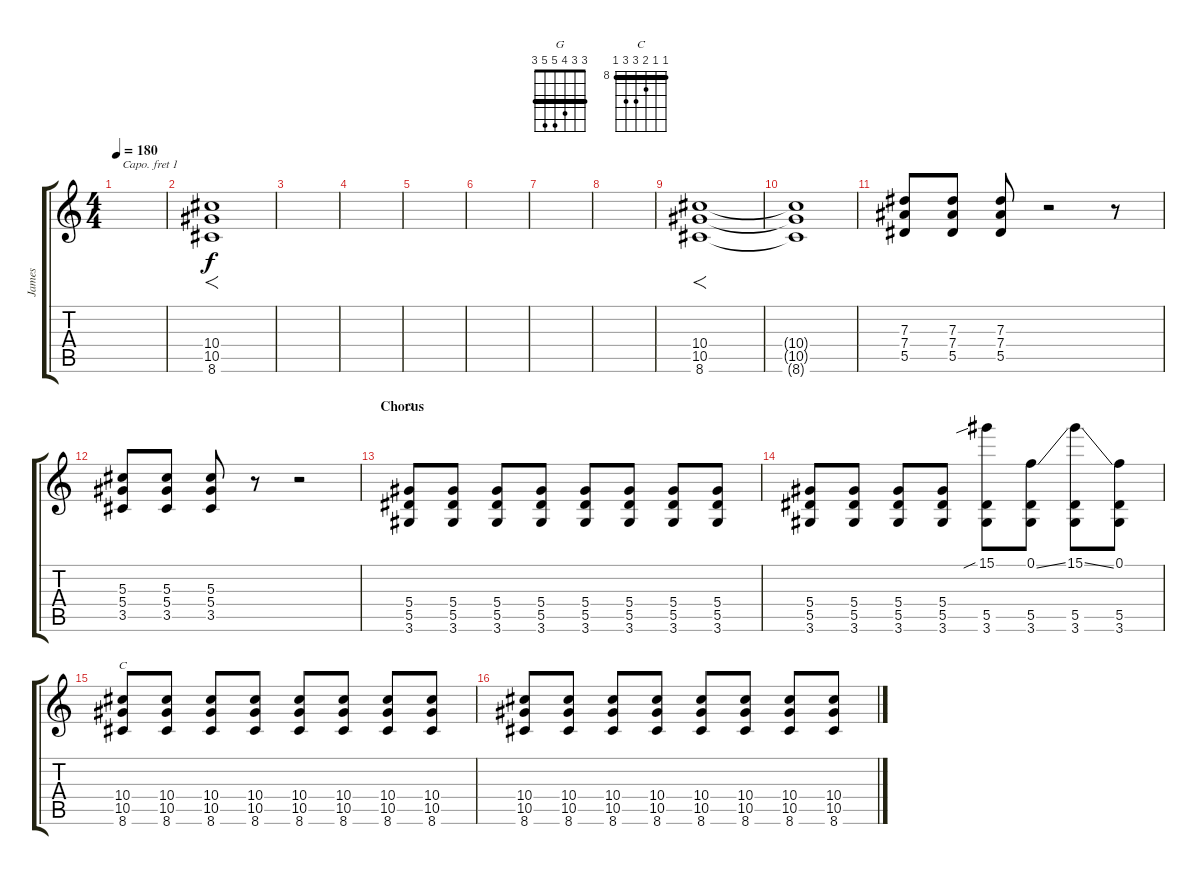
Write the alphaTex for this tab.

\track ("James" "James") {instrument distortionguitar}
\staff {score tabs}
\capo 1
\tuning (E4 B3 G3 D3 A2 E2) {hide}
\chord ("G" 3 3 4 5 5 3) {barre 3}
\chord ("C" 8 8 9 10 10 8) {firstfret 8 barre 8}
\ts (4 4)
\tempo 180
\clef g2
\ks c
|
(10.4 10.5 8.6).1{f} |
|
|
|
|
|
|
(10.4 10.5 8.6).1{f} |
(10.4{t} 10.5{t} 8.6{t}).1 |
(7.3 7.4 5.5).8 (7.3 7.4 5.5).8 (7.3 7.4 5.5).8 r.2 r.8 |
(5.3 5.4 3.5).8 (5.3 5.4 3.5).8 (5.3 5.4 3.5).8 r.8 r.2 |
\section ("" "Chorus")
(5.4 5.5 3.6).8{ch "G"} (5.4 5.5 3.6).8 (5.4 5.5 3.6).8 (5.4 5.5 3.6).8 (5.4 5.5 3.6).8 (5.4 5.5 3.6).8 (5.4 5.5 3.6).8 (5.4 5.5 3.6).8 |
(5.4 5.5 3.6).8 (5.4 5.5 3.6).8 (5.4 5.5 3.6).8 (5.4 5.5 3.6).8 (15.1{sib} 5.5 3.6).8 (0.1{ss} 5.5 3.6).8 (15.1{ss} 5.5 3.6).8 (0.1 5.5 3.6).8 |
(10.4 10.5 8.6).8{ch "C"} (10.4 10.5 8.6).8 (10.4 10.5 8.6).8 (10.4 10.5 8.6).8 (10.4 10.5 8.6).8 (10.4 10.5 8.6).8 (10.4 10.5 8.6).8 (10.4 10.5 8.6).8 |
(10.4 10.5 8.6).8 (10.4 10.5 8.6).8 (10.4 10.5 8.6).8 (10.4 10.5 8.6).8 (10.4 10.5 8.6).8 (10.4 10.5 8.6).8 (10.4 10.5 8.6).8 (10.4 10.5 8.6).8
